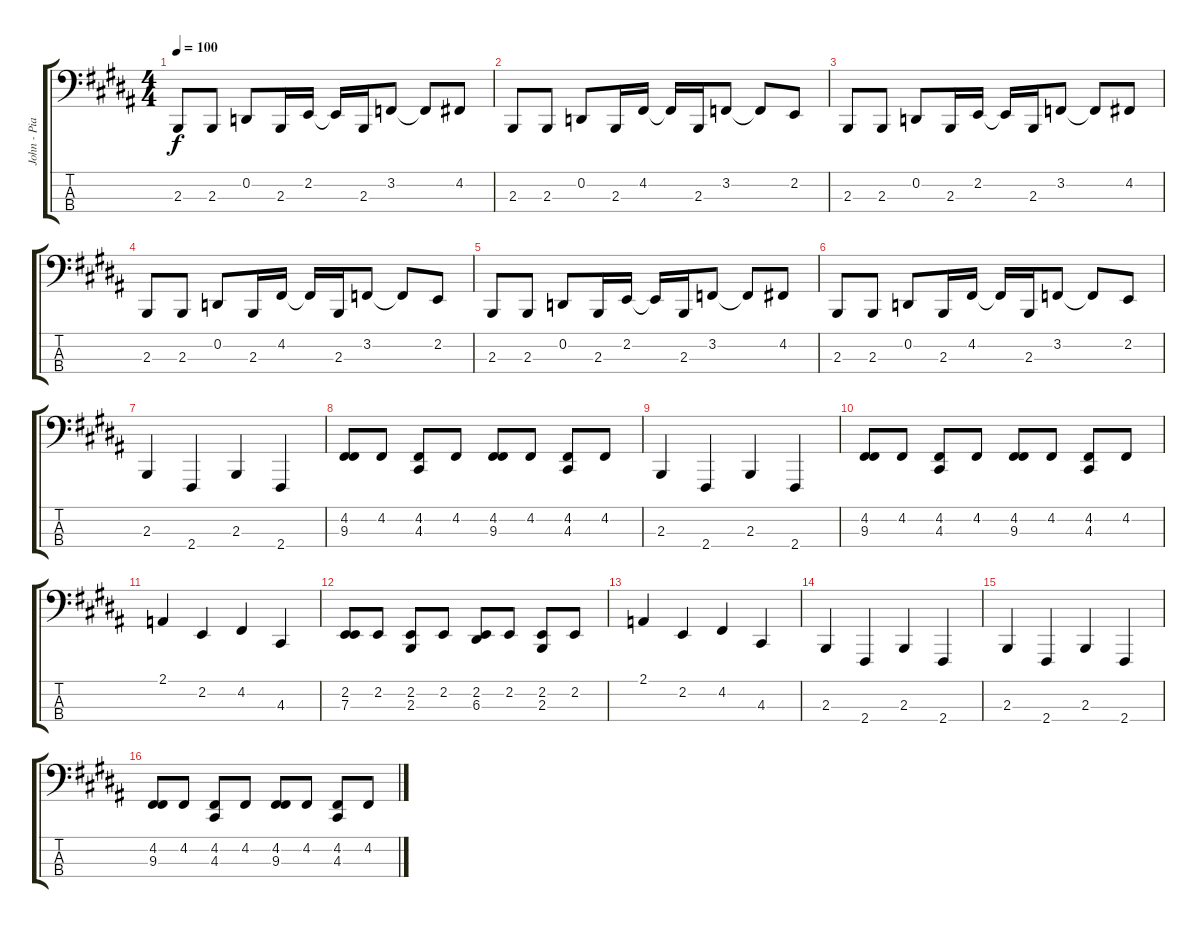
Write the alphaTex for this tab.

\track ("John - Piano Bass" "John - Pia") {instrument acousticgrandpiano}
\staff {score tabs}
\tuning (G2 D2 A1 E1) {hide}
\ts (4 4)
\tempo 100
\clef f4
\ks b
2.3.8{dy f instrument acousticgrandpiano} 2.3.8 0.2.8 2.3.16 2.2.16 2.2{t}.16 2.3.16 3.2.8 3.2{t}.8 4.2.8 |
2.3.8 2.3.8 0.2.8 2.3.16 4.2.16 4.2{t}.16 2.3.16 3.2.8 3.2{t}.8 2.2.8 |
2.3.8 2.3.8 0.2.8 2.3.16 2.2.16 2.2{t}.16 2.3.16 3.2.8 3.2{t}.8 4.2.8 |
2.3.8 2.3.8 0.2.8 2.3.16 4.2.16 4.2{t}.16 2.3.16 3.2.8 3.2{t}.8 2.2.8 |
2.3.8 2.3.8 0.2.8 2.3.16 2.2.16 2.2{t}.16 2.3.16 3.2.8 3.2{t}.8 4.2.8 |
2.3.8 2.3.8 0.2.8 2.3.16 4.2.16 4.2{t}.16 2.3.16 3.2.8 3.2{t}.8 2.2.8 |
2.3.4 2.4.4 2.3.4 2.4.4 |
(4.2 9.3).8 4.2.8 (4.2 4.3).8 4.2.8 (4.2 9.3).8 4.2.8 (4.2 4.3).8 4.2.8 |
2.3.4 2.4.4 2.3.4 2.4.4 |
(4.2 9.3).8 4.2.8 (4.2 4.3).8 4.2.8 (4.2 9.3).8 4.2.8 (4.2 4.3).8 4.2.8 |
2.1.4 2.2.4 4.2.4 4.3.4 |
(2.2 7.3).8 2.2.8 (2.2 2.3).8 2.2.8 (2.2 6.3).8 2.2.8 (2.2 2.3).8 2.2.8 |
2.1.4 2.2.4 4.2.4 4.3.4 |
2.3.4 2.4.4 2.3.4 2.4.4 |
2.3.4 2.4.4 2.3.4 2.4.4 |
(4.2 9.3).8 4.2.8 (4.2 4.3).8 4.2.8 (4.2 9.3).8 4.2.8 (4.2 4.3).8 4.2.8
